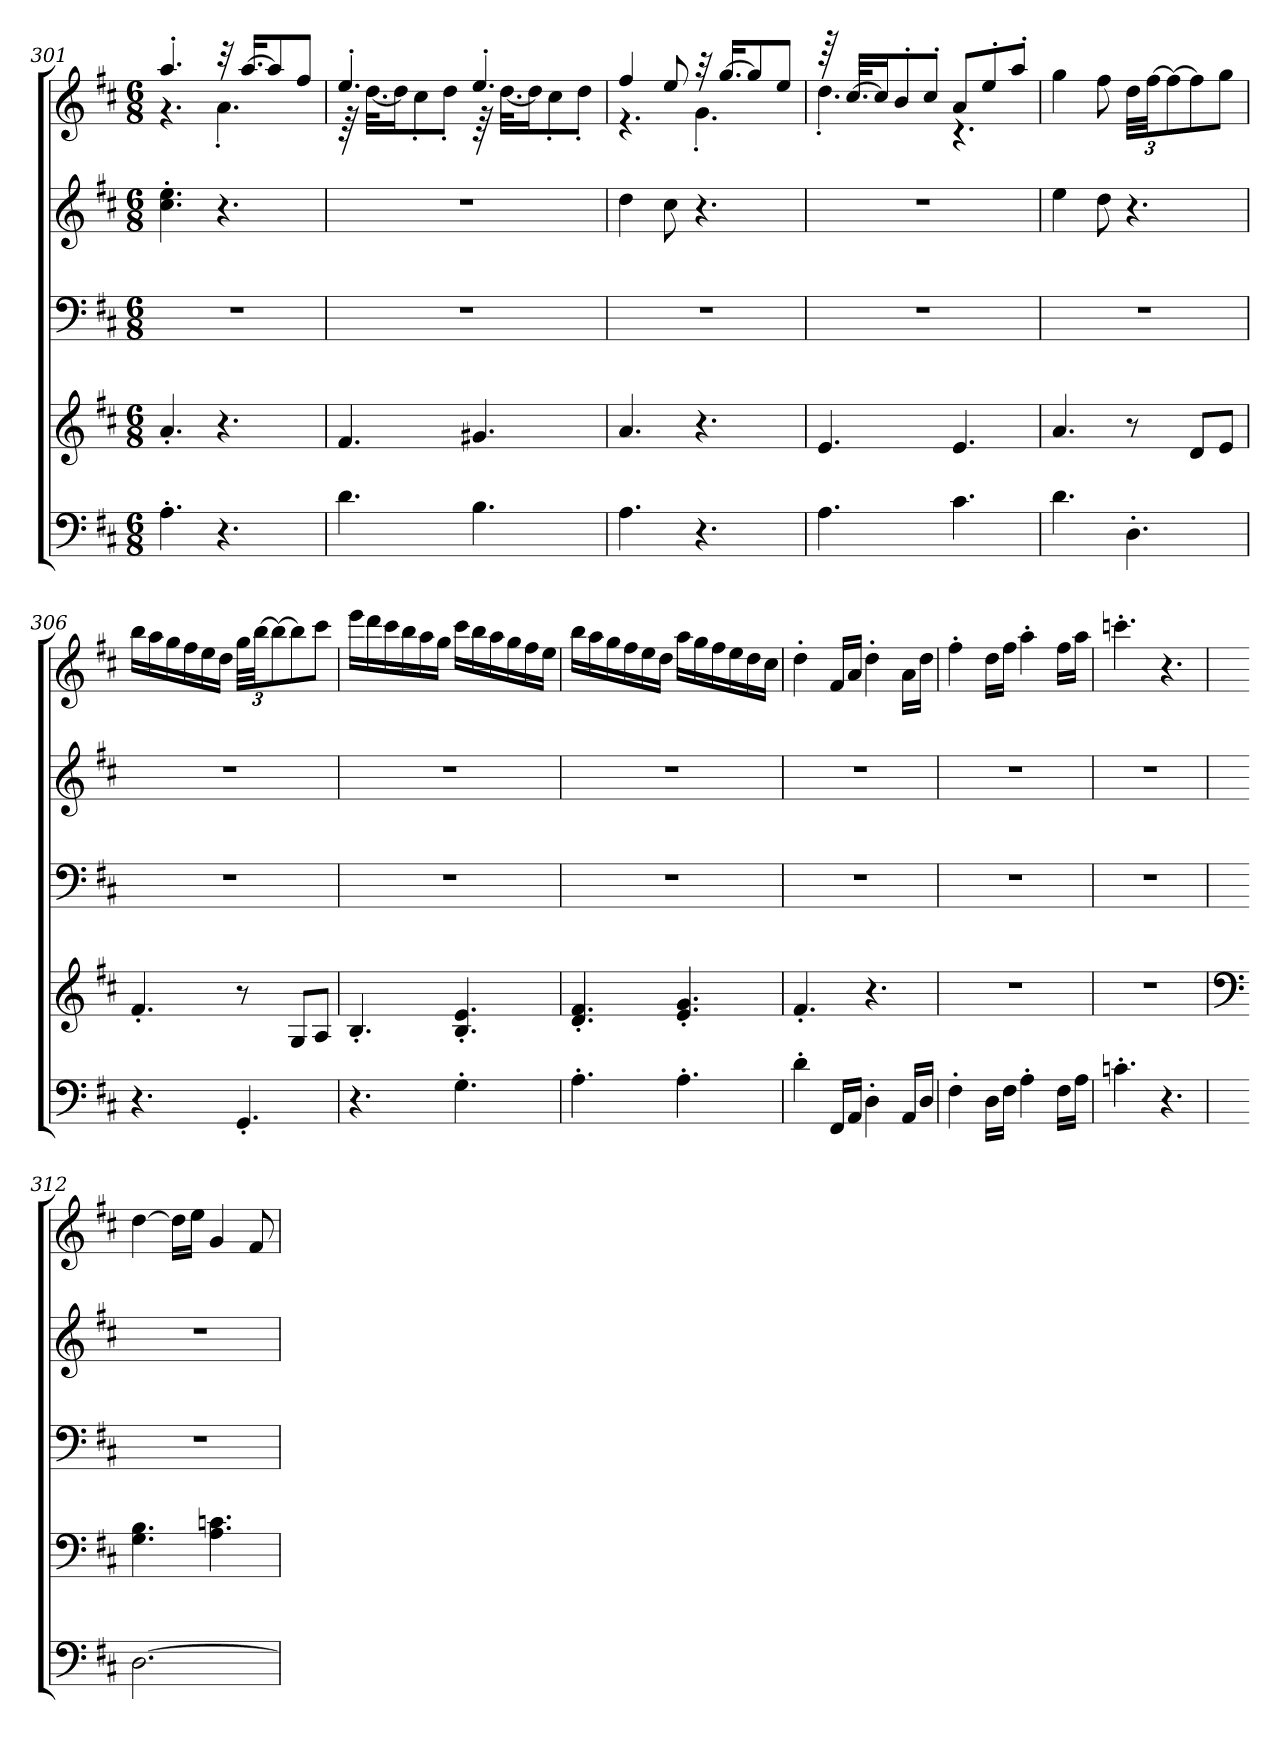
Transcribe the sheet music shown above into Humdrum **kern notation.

**kern	**kern	**kern	**kern	**kern
*part5	*part4	*part3	*part2	*part1
*staff5	*staff4	*staff3	*staff2	*staff1
*clefF4	*clefG2	*clefF4	*clefG2	*clefG2
*k[f#c#]	*k[f#c#]	*k[f#c#]	*k[f#c#]	*k[f#c#]
*M6/8	*M6/8	*M6/8	*M6/8	*M6/8
*MM138	*MM138	*MM138	*MM138	*MM138
=301	=301	=301	=301	=301
*	*	*	*	*^
4.A'\	4.a'/	2.r	4.cc#\' 4.ee\'	4.aa'/	4.r
*	*	*	*	*MM141	*
4.r	4.r	.	4.r	32r	4.a'\
.	.	.	.	[16.aa/KL	.
.	.	.	.	8aa/]	.
.	.	.	.	8ff#/J	.
=302	=302	=302	=302	=302	=302
*	*	*	*	*MM141	*
4.d\	4.f#/	2.r	2.r	4.ee'/	64r
.	.	.	.	.	[32.dd\KLL
.	.	.	.	.	16dd\J]
.	.	.	.	.	8cc#'\
.	.	.	.	.	8dd'\J
4.B\	4.g#X/	.	.	4.ee'/	64r
.	.	.	.	.	[32.dd\KLL
.	.	.	.	.	16dd\J]
.	.	.	.	.	8cc#'\
.	.	.	.	.	8dd'\J
!!LO:PB:g=z	!!
=303	=303	=303	=303	=303	=303
4.A\	4.a/	2.r	4dd\	4ff#/	4.r
.	.	.	8cc#\	8ee/	.
*	*	*	*	*MM141	*
4.r	4.r	.	4.r	32r	4.g'\
.	.	.	.	[16.gg/KL	.
.	.	.	.	8gg/]	.
.	.	.	.	8ee/J	.
=304	=304	=304	=304	=304	=304
*	*	*	*	*MM141	*
4.A\	4.e/	2.r	2.r	64r	4.dd'\
.	.	.	.	[32.cc#/KLL	.
.	.	.	.	16cc#/J]	.
.	.	.	.	8b'/	.
.	.	.	.	8cc#'/J	.
4.c#\	4.e/	.	.	8a/L	4.r
.	.	.	.	8ee'/	.
.	.	.	.	8aa'/J	.
*	*	*	*	*v	*v
=305	=305	=305	=305	=305
4.d\	4.a/	2.r	4ee\	4gg\
.	.	.	8dd\	8ff#\
*	*	*	*	*Xbrackettup
*	*	*	*	*MM141
4.D'\	8r	.	4.r	48dd\LLL
.	.	.	.	[48ff#\JJ
.	.	.	.	12ff#\_
.	8d/L	.	.	8ff#\]
.	8e/J	.	.	8gg\J
=306	=306	=306	=306	=306
4.r	4.f#'/	2.r	2.r	16bb\LL
.	.	.	.	16aa\
.	.	.	.	16gg\
.	.	.	.	16ff#\
.	.	.	.	16ee\
.	.	.	.	16dd\JJ
*	*	*	*	*MM141
4.GG'/	8r	.	.	48gg\LLL
.	.	.	.	[48bb\JJ
.	.	.	.	12bb\_
.	8G/L	.	.	8bb\]
.	8A/J	.	.	8ccc#\J
!!LO:LB:g=z
=307	=307	=307	=307	=307
4.r	4.B'/	2.r	2.r	16eee\LL
.	.	.	.	16ddd\
.	.	.	.	16ccc#\
.	.	.	.	16bb\
.	.	.	.	16aa\
.	.	.	.	16gg\JJ
4.G'\	4.B/' 4.e/'	.	.	16ccc#\LL
.	.	.	.	16bb\
.	.	.	.	16aa\
.	.	.	.	16gg\
.	.	.	.	16ff#\
.	.	.	.	16ee\JJ
=308	=308	=308	=308	=308
4.A'\	4.d/' 4.f#/'	2.r	2.r	16bb\LL
.	.	.	.	16aa\
.	.	.	.	16gg\
.	.	.	.	16ff#\
.	.	.	.	16ee\
.	.	.	.	16dd\JJ
4.A'\	4.e/' 4.g/'	.	.	16aa\LL
.	.	.	.	16gg\
.	.	.	.	16ff#\
.	.	.	.	16ee\
.	.	.	.	16dd\
.	.	.	.	16cc#\JJ
=309	=309	=309	=309	=309
*	*	*	*	*MM141
4d'\	4.f#'/	2.r	2.r	4dd'\
16FF#/LL	.	.	.	16f#/LL
16AA/JJ	.	.	.	16a/JJ
4D'\	4.r	.	.	4dd'\
16AA/LL	.	.	.	16a\LL
16D/JJ	.	.	.	16dd\JJ
=310	=310	=310	=310	=310
4F#'\	2.r	2.r	2.r	4ff#'\
16D\LL	.	.	.	16dd\LL
16F#\JJ	.	.	.	16ff#\JJ
4A'\	.	.	.	4aa'\
16F#\LL	.	.	.	16ff#\LL
16A\JJ	.	.	.	16aa\JJ
!!LO:PB:g=z
=311	=311	=311	=311	=311
*	*	*	*	*MM132
4.cn'\	2.r	2.r	2.r	4.cccn'\
4.r	.	.	.	4.r
=312	=312	=312	=312	=312
*	*clefF4	*	*	*
*	*	*	*	*MM141
[2.D\	4.G\ 4.B\	2.r	2.r	[4dd\
.	.	.	.	16dd\LL]
.	.	.	.	16ee\JJ
*	*	*	*	*MM141
.	4.A\ 4.cn\	.	.	4g/
.	.	.	.	8f#/
=	=	=	=	=
*-	*-	*-	*-	*-
